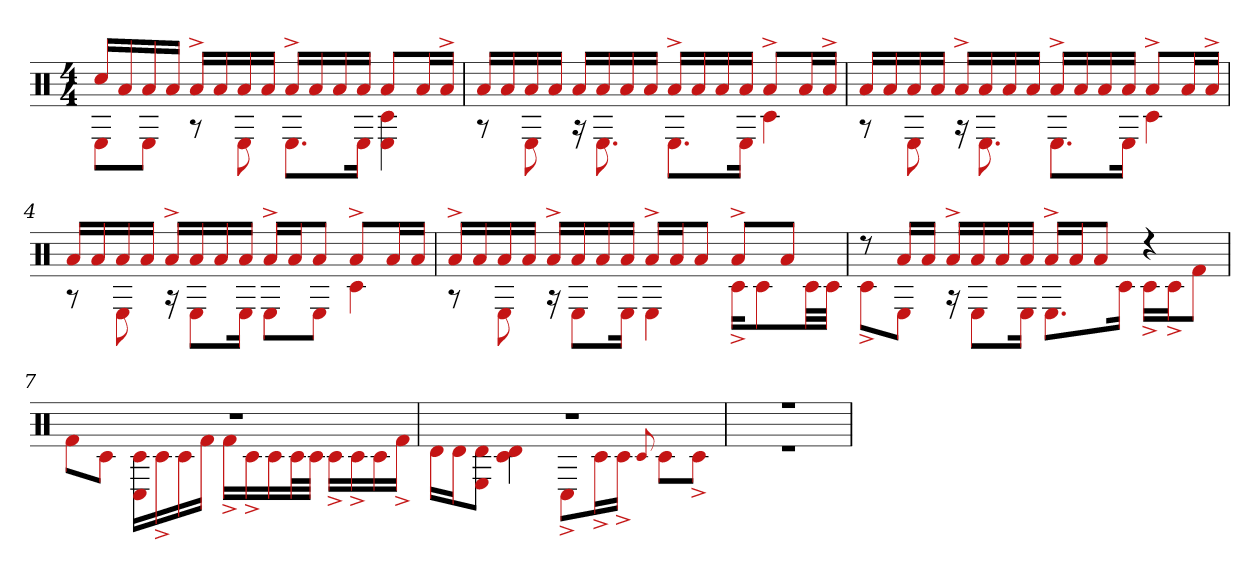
**kern
*part1
*staff1
*clefX
*k[]
*M4/4
=1
*^
16cc#LL	8EL
16a	.
16a	8EJ
16aJJ	.
16a^LL	8r
16a	.
16a	8E
16aJJ	.
16a^LL	8.EL
16a	.
16a	.
16aJJ	16EJk
8aL	4E 4c#
16aL	.
16a^JJ	.
=2	=2
16aLL	8r
16a	.
16a	8E
16aJJ	.
16aLL	16r
16a	8.E
16a	.
16aJJ	.
16a^LL	8.EL
16a	.
16a	.
16aJJ	16EJk
8a^L	4c#
16aL	.
16a^JJ	.
=3	=3
16aLL	8r
16a	.
16a	8E
16aJJ	.
16a^LL	16r
16a	8.E
16a	.
16aJJ	.
16a^LL	8.EL
16a	.
16a	.
16aJJ	16EJk
8a^L	4c#
16aL	.
16a^JJ	.
=4	=4
16aLL	8r
16a	.
16a	8E
16aJJ	.
16a^LL	16r
16a	8EL
16a	.
16aJJ	16EJk
16a^LL	8EL
16aJ	.
8aJ	8EJ
8a^L	4c#
16aL	.
16aJJ	.
=5	=5
16a^LL	8r
16a	.
16a	8E
16aJJ	.
16a^LL	16r
16a	8EL
16a	.
16aJJ	16EJk
16a^LL	4E
16aJ	.
8aJ	.
8a^L	16c#^KL
.	8c#
8aJ	.
.	32c#LL
.	32c#JJJ
=6	=6
8r	8c#^L
16aLL	8EJ
16aJJ	.
16a^LL	16r
16a	8EL
16a	.
16aJJ	16EJk
16a^LL	8.EL
16aJ	.
8aJ	.
.	16c#Jk
4r	16c#^LL
.	16c#^J
.	8f#J
=7	=7
1r	8f#L
.	8c#J
.	16c# 16C#LL
.	16c#^
.	16c#
.	16f#JJ
.	16f#^LL
.	16c#^
.	16c#
.	32c#L
.	32c#JJJ
.	16c#^LL
.	16c#^
.	16c#
.	16f#^JJ
=8	=8
1r	16dLL
.	16dJ
.	8d 8EJ
.	4c# 4d
.	8C#^L
.	16c#^L
.	16c#^JJ
.	8qqc#
.	8c#L
.	8c#^J
=9	=9
1r	1r
*v	*v
=
*-
